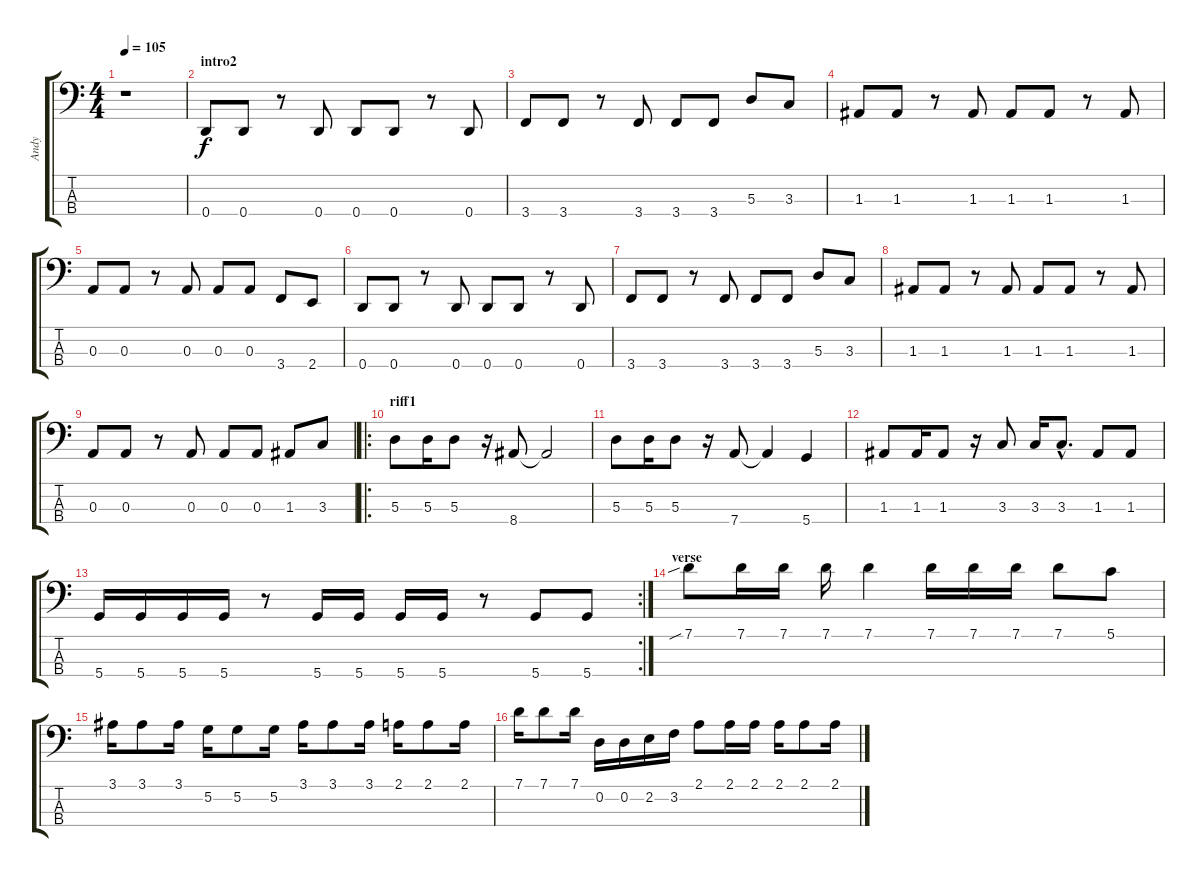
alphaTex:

\track ("Andy" "Andy") {instrument electricbasspick}
\staff {score tabs}
\tuning (G2 D2 A1 D1) {hide}
\ts (4 4)
\tempo 105
\clef f4
\ks c
r.1{dy f instrument electricbasspick} |
\section ("" "intro2")
0.4.8 0.4.8 r.8 0.4.8 0.4.8 0.4.8 r.8 0.4.8 |
3.4.8 3.4.8 r.8 3.4.8 3.4.8 3.4.8 5.3.8 3.3.8 |
1.3.8 1.3.8 r.8 1.3.8 1.3.8 1.3.8 r.8 1.3.8 |
0.3.8 0.3.8 r.8 0.3.8 0.3.8 0.3.8 3.4.8 2.4.8 |
0.4.8 0.4.8 r.8 0.4.8 0.4.8 0.4.8 r.8 0.4.8 |
3.4.8 3.4.8 r.8 3.4.8 3.4.8 3.4.8 5.3.8 3.3.8 |
1.3.8 1.3.8 r.8 1.3.8 1.3.8 1.3.8 r.8 1.3.8 |
0.3.8 0.3.8 r.8 0.3.8 0.3.8 0.3.8 1.3.8 3.3.8 |
\ro
\section ("" "riff1")
5.3.8 5.3.16 5.3.8 r.16 8.4.8 8.4{t}.2 |
5.3.8 5.3.16 5.3.8 r.16 7.4.8 7.4{t}.4 5.4.4 |
1.3.8 1.3.16 1.3.8 r.16 3.3.8 3.3.16 3.3{hac}.8{d} 1.3.8 1.3.8 |
\rc 2
5.4.16 5.4.16 5.4.16 5.4.16 r.8 5.4.16 5.4.16 5.4.16 5.4.16 r.8 5.4.8 5.4.8 |
\section ("" "verse")
7.1{sib}.8 7.1.16 7.1.16 7.1.16 7.1.4 7.1.16 7.1.16 7.1.16 7.1.8 5.1.8 |
3.1.16 3.1.8 3.1.16 5.2.16 5.2.8 5.2.16 3.1.16 3.1.8 3.1.16 2.1.16 2.1.8 2.1.16 |
7.1.16 7.1.8 7.1.16 0.2.16 0.2.16 2.2.16 3.2.16 2.1.8 2.1.16 2.1.16 2.1.16 2.1.8 2.1.16
